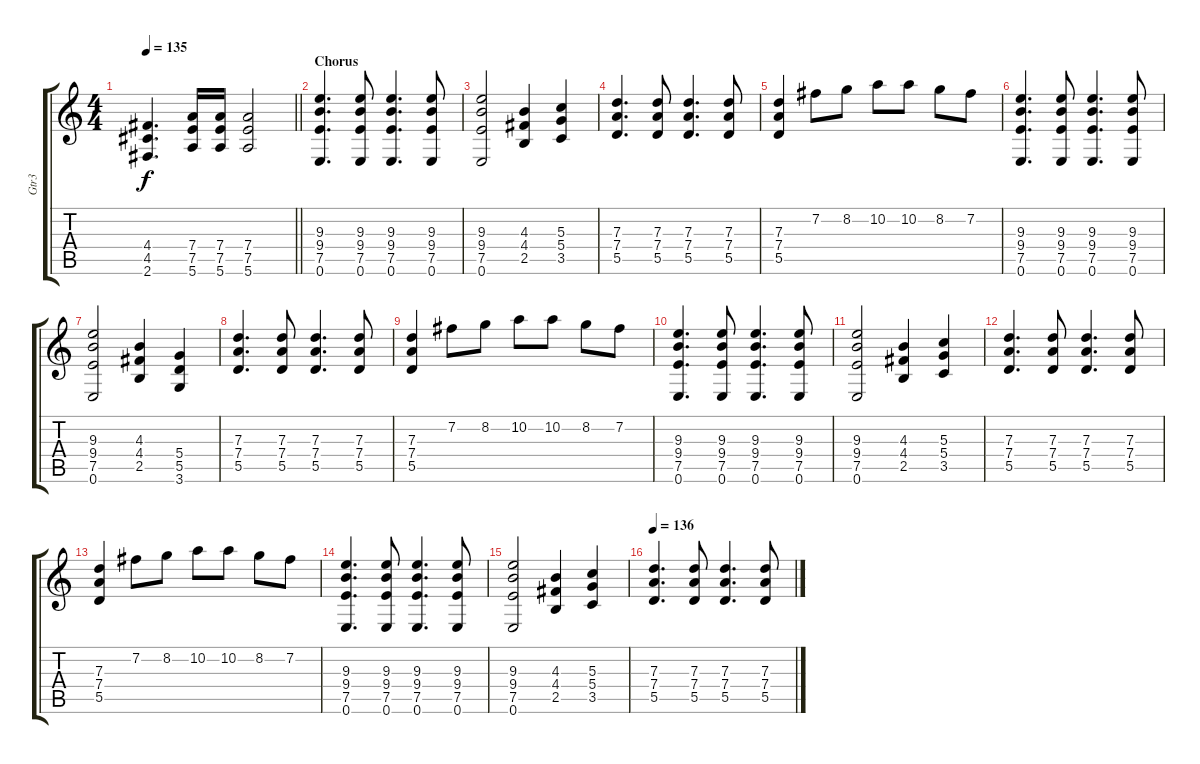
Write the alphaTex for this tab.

\track ("Gtr3" "Gtr3") {instrument distortionguitar}
\staff {score tabs}
\tuning (E4 B3 G3 D3 A2 E2) {hide}
\ts (4 4)
\tempo 135
\clef g2
\barLineRight lightlight
\ks c
(4.4 4.5 2.6).4{d dy f} (7.4 7.5 5.6).16 (7.4 7.5 5.6).16 (7.4 7.5 5.6).2 |
\section ("" "Chorus")
(9.3 9.4 7.5 0.6).4{d} (9.3 9.4 7.5 0.6).8 (9.3 9.4 7.5 0.6).4{d} (9.3 9.4 7.5 0.6).8 |
(9.3 9.4 7.5 0.6).2 (4.3 4.4 2.5).4 (5.3 5.4 3.5).4 |
(7.3 7.4 5.5).4{d} (7.3 7.4 5.5).8 (7.3 7.4 5.5).4{d} (7.3 7.4 5.5).8 |
(7.3 7.4 5.5).4 7.2.8 8.2.8 10.2.8 10.2.8 8.2.8 7.2.8 |
(9.3 9.4 7.5 0.6).4{d} (9.3 9.4 7.5 0.6).8 (9.3 9.4 7.5 0.6).4{d} (9.3 9.4 7.5 0.6).8 |
(9.3 9.4 7.5 0.6).2 (4.3 4.4 2.5).4 (5.4 5.5 3.6).4 |
(7.3 7.4 5.5).4{d} (7.3 7.4 5.5).8 (7.3 7.4 5.5).4{d} (7.3 7.4 5.5).8 |
(7.3 7.4 5.5).4 7.2.8 8.2.8 10.2.8 10.2.8 8.2.8 7.2.8 |
(9.3 9.4 7.5 0.6).4{d} (9.3 9.4 7.5 0.6).8 (9.3 9.4 7.5 0.6).4{d} (9.3 9.4 7.5 0.6).8 |
(9.3 9.4 7.5 0.6).2 (4.3 4.4 2.5).4 (5.3 5.4 3.5).4 |
(7.3 7.4 5.5).4{d} (7.3 7.4 5.5).8 (7.3 7.4 5.5).4{d} (7.3 7.4 5.5).8 |
(7.3 7.4 5.5).4 7.2.8 8.2.8 10.2.8 10.2.8 8.2.8 7.2.8 |
(9.3 9.4 7.5 0.6).4{d} (9.3 9.4 7.5 0.6).8 (9.3 9.4 7.5 0.6).4{d} (9.3 9.4 7.5 0.6).8 |
(9.3 9.4 7.5 0.6).2 (4.3 4.4 2.5).4 (5.3 5.4 3.5).4 |
\tempo 136
(7.3 7.4 5.5).4{d} (7.3 7.4 5.5).8 (7.3 7.4 5.5).4{d} (7.3 7.4 5.5).8
